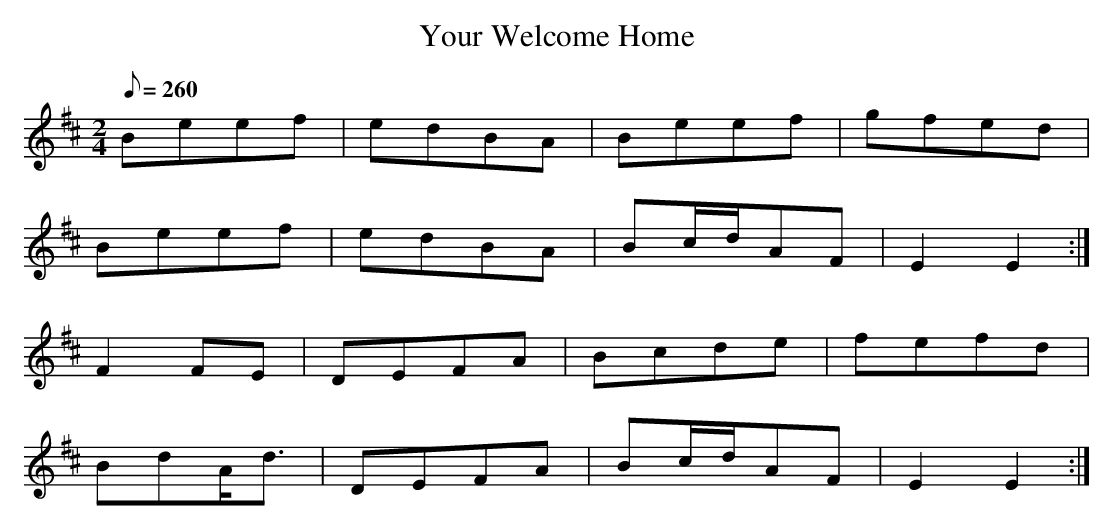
X:1
T: Your Welcome Home
M: 2/4
L: 1/8
Q: 260
K: Edor
Beef| edBA| Beef| gfed|
Beef| edBA| Bc/d/AF| E2 E2 :|
F2 FE| DEFA| Bcde| fefd|
BdA<d| DEFA| Bc/d/AF| E2E2 :|
